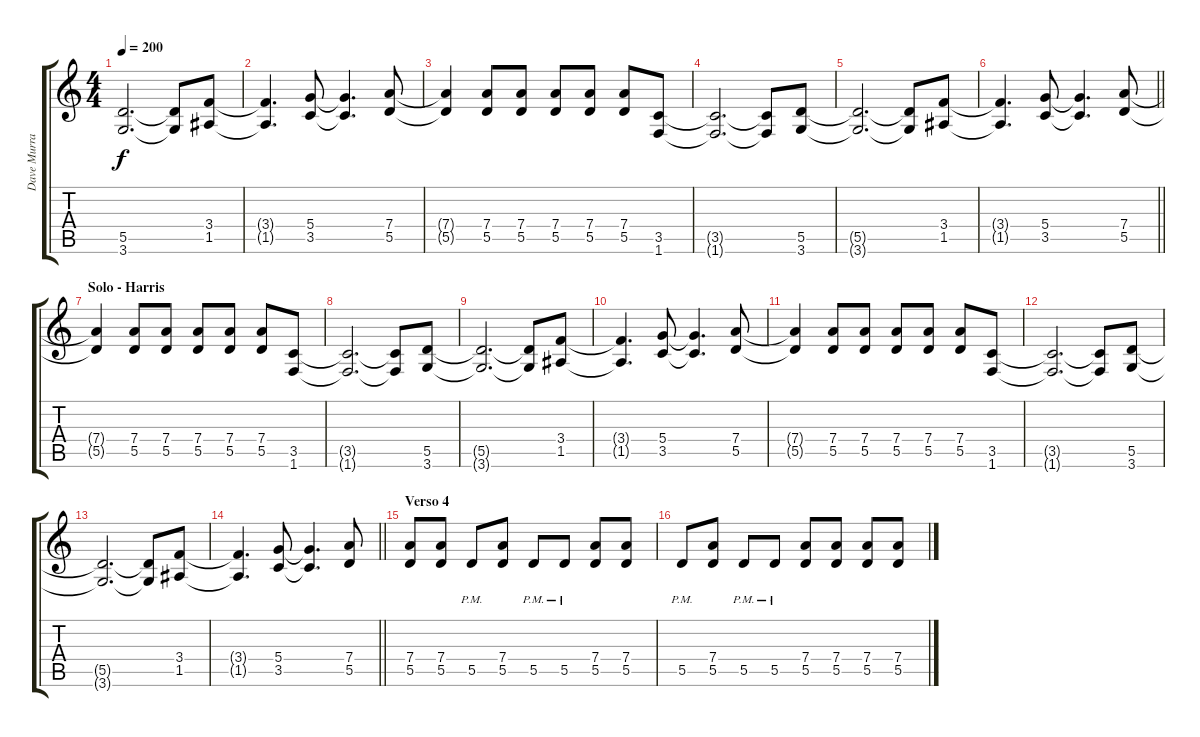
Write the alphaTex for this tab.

\track ("Dave Murray" "Dave Murra") {instrument distortionguitar}
\staff {score tabs}
\tuning (E4 B3 G3 D3 A2 E2) {hide}
\ts (4 4)
\tempo 200
\clef g2
\ks c
(5.5{t} 3.6{t}).2{d dy f} (5.5{t} 3.6{t}).8 (3.4 1.5).8 |
(3.4{t} 1.5{t}).4{d} (5.4 3.5).8 (5.4{t} 3.5{t}).4{d} (7.4 5.5).8 |
(7.4{t} 5.5{t}).4 (7.4 5.5).8 (7.4 5.5).8 (7.4 5.5).8 (7.4 5.5).8 (7.4 5.5).8 (3.5 1.6).8 |
(3.5{t} 1.6{t}).2{d} (3.5{t} 1.6{t}).8 (5.5 3.6).8 |
(5.5{t} 3.6{t}).2{d} (5.5{t} 3.6{t}).8 (3.4 1.5).8 |
\barLineRight lightlight
(3.4{t} 1.5{t}).4{d} (5.4 3.5).8 (5.4{t} 3.5{t}).4{d} (7.4 5.5).8 |
\section ("" "Solo - Harris")
(7.4{t} 5.5{t}).4 (7.4 5.5).8 (7.4 5.5).8 (7.4 5.5).8 (7.4 5.5).8 (7.4 5.5).8 (3.5 1.6).8 |
(3.5{t} 1.6{t}).2{d} (3.5{t} 1.6{t}).8 (5.5 3.6).8 |
(5.5{t} 3.6{t}).2{d} (5.5{t} 3.6{t}).8 (3.4 1.5).8 |
(3.4{t} 1.5{t}).4{d} (5.4 3.5).8 (5.4{t} 3.5{t}).4{d} (7.4 5.5).8 |
(7.4{t} 5.5{t}).4 (7.4 5.5).8 (7.4 5.5).8 (7.4 5.5).8 (7.4 5.5).8 (7.4 5.5).8 (3.5 1.6).8 |
(3.5{t} 1.6{t}).2{d} (3.5{t} 1.6{t}).8 (5.5 3.6).8 |
(5.5{t} 3.6{t}).2{d} (5.5{t} 3.6{t}).8 (3.4 1.5).8 |
\barLineRight lightlight
(3.4{t} 1.5{t}).4{d} (5.4 3.5).8 (5.4{t} 3.5{t}).4{d} (7.4 5.5).8 |
\section ("" "Verso 4")
(7.4 5.5).8 (7.4 5.5).8 5.5{pm}.8 (7.4 5.5).8 5.5{pm}.8 5.5{pm}.8 (7.4 5.5).8 (7.4 5.5).8 |
5.5{pm}.8 (7.4 5.5).8 5.5{pm}.8 5.5{pm}.8 (7.4 5.5).8 (7.4 5.5).8 (7.4 5.5).8 (7.4 5.5).8
